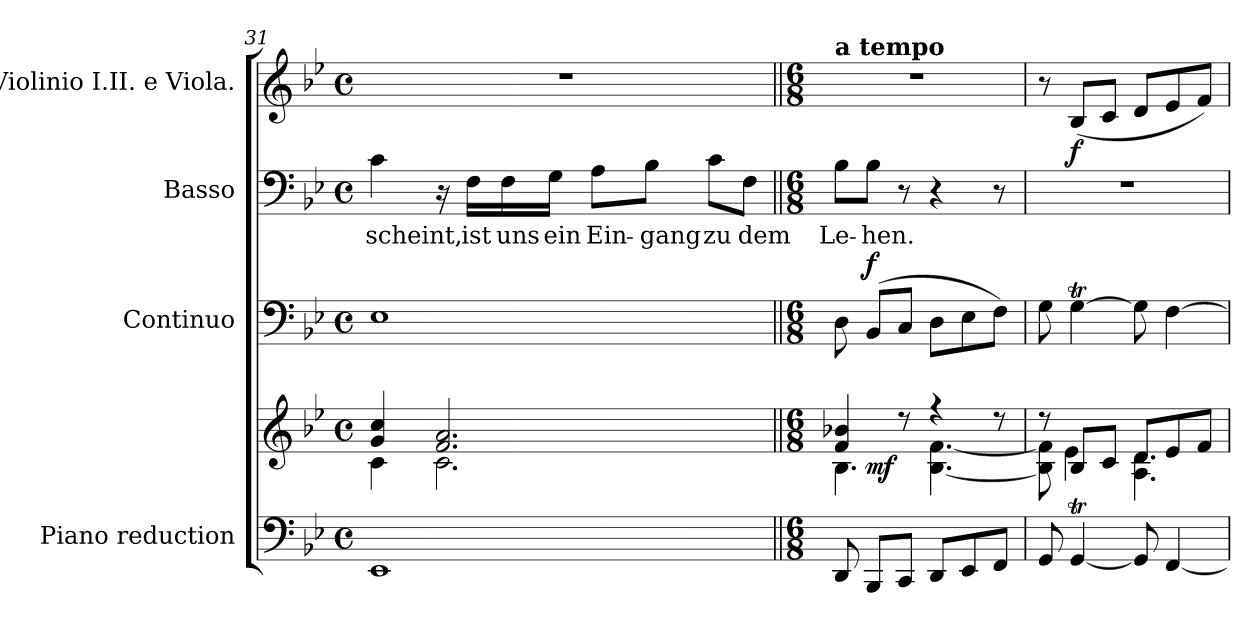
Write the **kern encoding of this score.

**kern	**kern	**dynam	**kern	**dynam	**kern	**text	**kern	**dynam
*part4	*part4	*part4	*part3	*part3	*part2	*part2	*part1	*part1
*staff5	*staff4	*staff4/5	*staff3	*staff3	*staff2	*staff2	*staff1	*staff1
*I"Piano reduction	*	*	*I"Continuo	*	*I"Basso	*	*I"Violinio I.II. e Viola.	*
*I'Pno	*	*	*	*	*	*	*	*
*clefF4	*clefG2	*	*clefF4	*	*clefF4	*	*clefG2	*
*k[b-e-]	*k[b-e-]	*	*k[b-e-]	*	*k[b-e-]	*	*k[b-e-]	*
*M4/4	*M4/4	*	*M4/4	*	*M4/4	*	*M4/4	*
*met(c)	*met(c)	*	*met(c)	*	*met(c)	*	*met(c)	*
=31	=31	=31	=31	=31	=31	=31	=31	=31
*	*^	*	*	*	*	*	*	*
!	!	!	!	!	!	!	!LO:LY:b	!	!
1EE-	4g/ 4cc/	4c\	.	1E-	.	4c\	scheint,	1r	.
.	2.f/ 2.a/	2.c\	.	.	.	16r	.	.	.
!	!	!	!	!	!	!	!LO:LY:b	!	!
.	.	.	.	.	.	16F\LL	ist	.	.
!	!	!	!	!	!	!	!LO:LY:b	!	!
.	.	.	.	.	.	16F\	uns	.	.
!	!	!	!	!	!	!	!LO:LY:b	!	!
.	.	.	.	.	.	16G\JJ	ein	.	.
!	!	!	!	!	!	!	!LO:LY:b	!	!
.	.	.	.	.	.	8A\L	Ein-	.	.
!	!	!	!	!	!	!	!LO:LY:b	!	!
.	.	.	.	.	.	8B-\J	-gang	.	.
!	!	!	!	!	!	!	!LO:LY:b	!	!
.	.	.	.	.	.	8c\L	zu	.	.
!	!	!	!	!	!	!	!LO:LY:b	!	!
.	.	.	.	.	.	8F\J	dem	.	.
*	*v	*v	*	*	*	*	*	*	*
=32||	=32||	=32||	=32||	=32||	=32||	=32||	=32||	=32||
*M6/8	*M6/8	*	*M6/8	*	*M6/8	*	*M6/8	*
*	*^	*	*	*	*	*	*	*
!	!	!	!	!	!	!	!	!LO:TX:a:B:t=a tempo	!
!	!	!	!	!	!	!	!LO:LY:b	!	!
*	*	*^	*	*	*	*	*	*	*
8DD/	4f/ 4b-X/	4.B-\	8ryy	.	8D\	.	8B-\L	Le-	2.r	.
!	!	!	!	!LO:DY:b	!	!LO:DY:a	!	!LO:LY:b	!	!
8BBB-/L	.	.	2ryy	mf	(>8BB-/L	f	8B-\J	-hen.	.	.
8CC/J	8r	.	.	.	8C/J	.	8r	.	.	.
8DD/L	4r	[4.B-\ [4.f\	.	.	8D\L	.	4r	.	.	.
8EE-/	.	.	.	.	8E-\	.	.	.	.	.
8FF/J	8r	.	8ryy	.	8F\J)	.	8r	.	.	.
*	*	*v	*v	*	*	*	*	*	*	*
!!LO:LB:g=z
=33	=33	=33	=33	=33	=33	=33	=33	=33	=33
8GG/	8r	8B-\] 8f\]	.	8G\	.	2.r	.	8r	.
!	!	!	!	!	!	!	!	!	!LO:DY:b
[4GGT/	8B-/L	4e-\	.	[4GT\	.	.	.	(<8B-/L	f
.	8c/J	.	.	.	.	.	.	8c/J	.
8GG/]	8d/L	4.A\ 4.d\	.	8G\]	.	.	.	8d/L	.
[4FF/	8e-/	.	.	[4F\	.	.	.	8e-/	.
.	8f/J	.	.	.	.	.	.	8f/J)	.
*	*v	*v	*	*	*	*	*	*	*
=	=	=	=	=	=	=	=	=
*-	*-	*-	*-	*-	*-	*-	*-	*-
